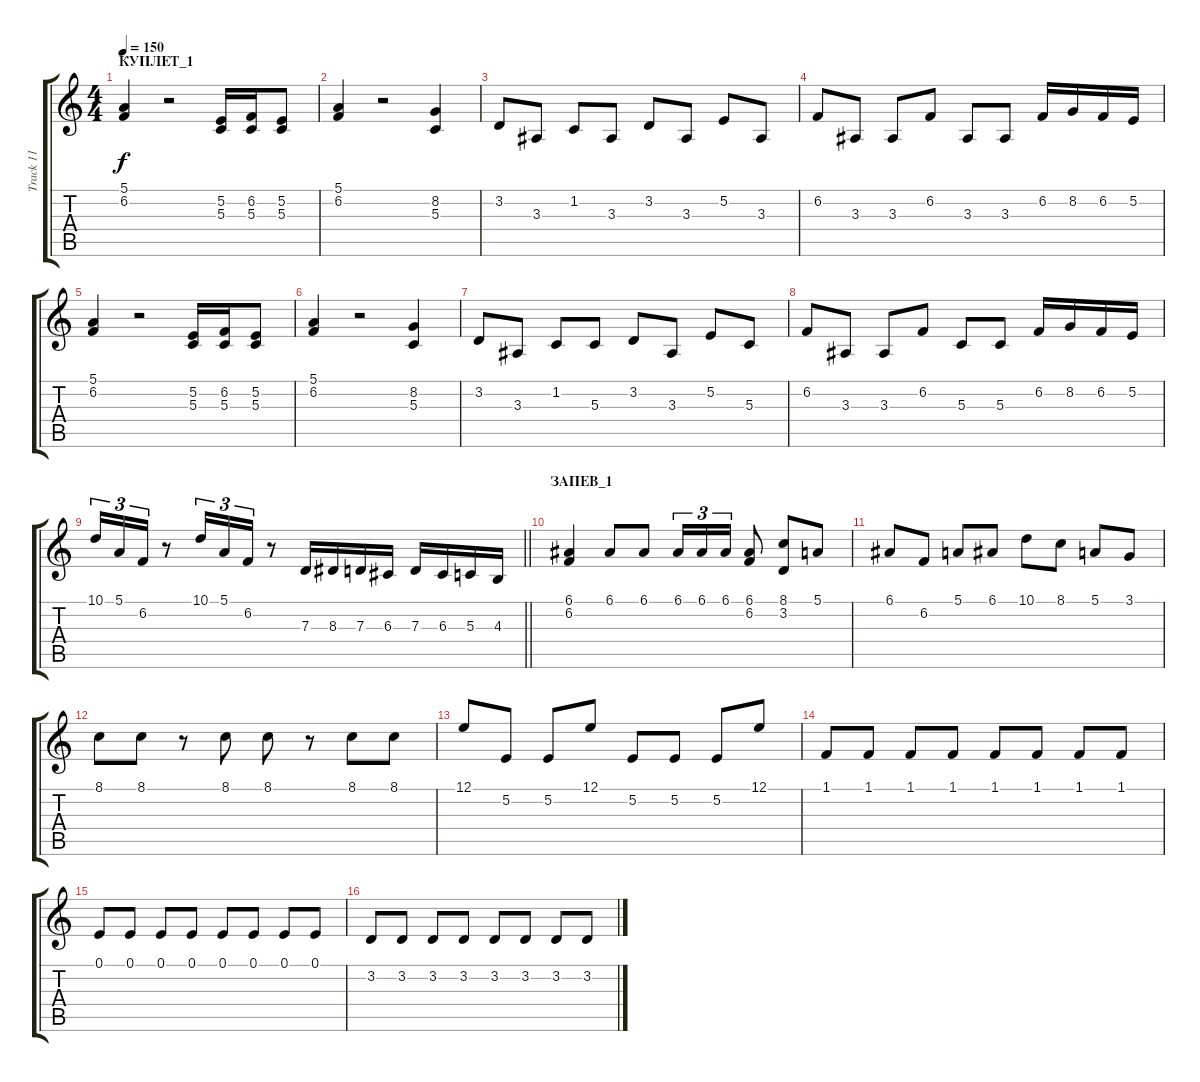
\track ("Track 11" "Track 11") {instrument violin}
\staff {score tabs}
\tuning (E4 B3 G3 D3 A2 E2) {hide}
\ts (4 4)
\section ("" "КУПЛЕТ_1")
\tempo 150
\clef g2
\ks c
(5.1 6.2).4{dy f} r.2 (5.2 5.3).16 (6.2 5.3).16 (5.2 5.3).8 |
(5.1 6.2).4 r.2 (8.2 5.3).4 |
3.2.8 3.3.8 1.2.8 3.3.8 3.2.8 3.3.8 5.2.8 3.3.8 |
6.2.8 3.3.8 3.3.8 6.2.8 3.3.8 3.3.8 6.2.16 8.2.16 6.2.16 5.2.16 |
(5.1 6.2).4 r.2 (5.2 5.3).16 (6.2 5.3).16 (5.2 5.3).8 |
(5.1 6.2).4 r.2 (8.2 5.3).4 |
3.2.8 3.3.8 1.2.8 5.3.8 3.2.8 3.3.8 5.2.8 5.3.8 |
6.2.8 3.3.8 3.3.8 6.2.8 5.3.8 5.3.8 6.2.16 8.2.16 6.2.16 5.2.16 |
\barLineRight lightlight
10.1.16{tu (3 2)} 5.1.16{tu (3 2)} 6.2.16{tu (3 2)} r.8 10.1.16{tu (3 2)} 5.1.16{tu (3 2)} 6.2.16{tu (3 2)} r.8 7.3.16 8.3.16 7.3.16 6.3.16 7.3.16 6.3.16 5.3.16 4.3.16 |
\section ("" "ЗАПЕВ_1")
(6.1 6.2).4 6.1.8 6.1.8 6.1.16{tu (3 2)} 6.1.16{tu (3 2)} 6.1.16{tu (3 2)} (6.1 6.2).8 (8.1 3.2).8 5.1.8 |
6.1.8 6.2.8 5.1.8 6.1.8 10.1.8 8.1.8 5.1.8 3.1.8 |
8.1.8 8.1.8 r.8 8.1.8 8.1.8 r.8 8.1.8 8.1.8 |
12.1.8 5.2.8 5.2.8 12.1.8 5.2.8 5.2.8 5.2.8 12.1.8 |
1.1.8 1.1.8 1.1.8 1.1.8 1.1.8 1.1.8 1.1.8 1.1.8 |
0.1.8 0.1.8 0.1.8 0.1.8 0.1.8 0.1.8 0.1.8 0.1.8 |
3.2.8 3.2.8 3.2.8 3.2.8 3.2.8 3.2.8 3.2.8 3.2.8
